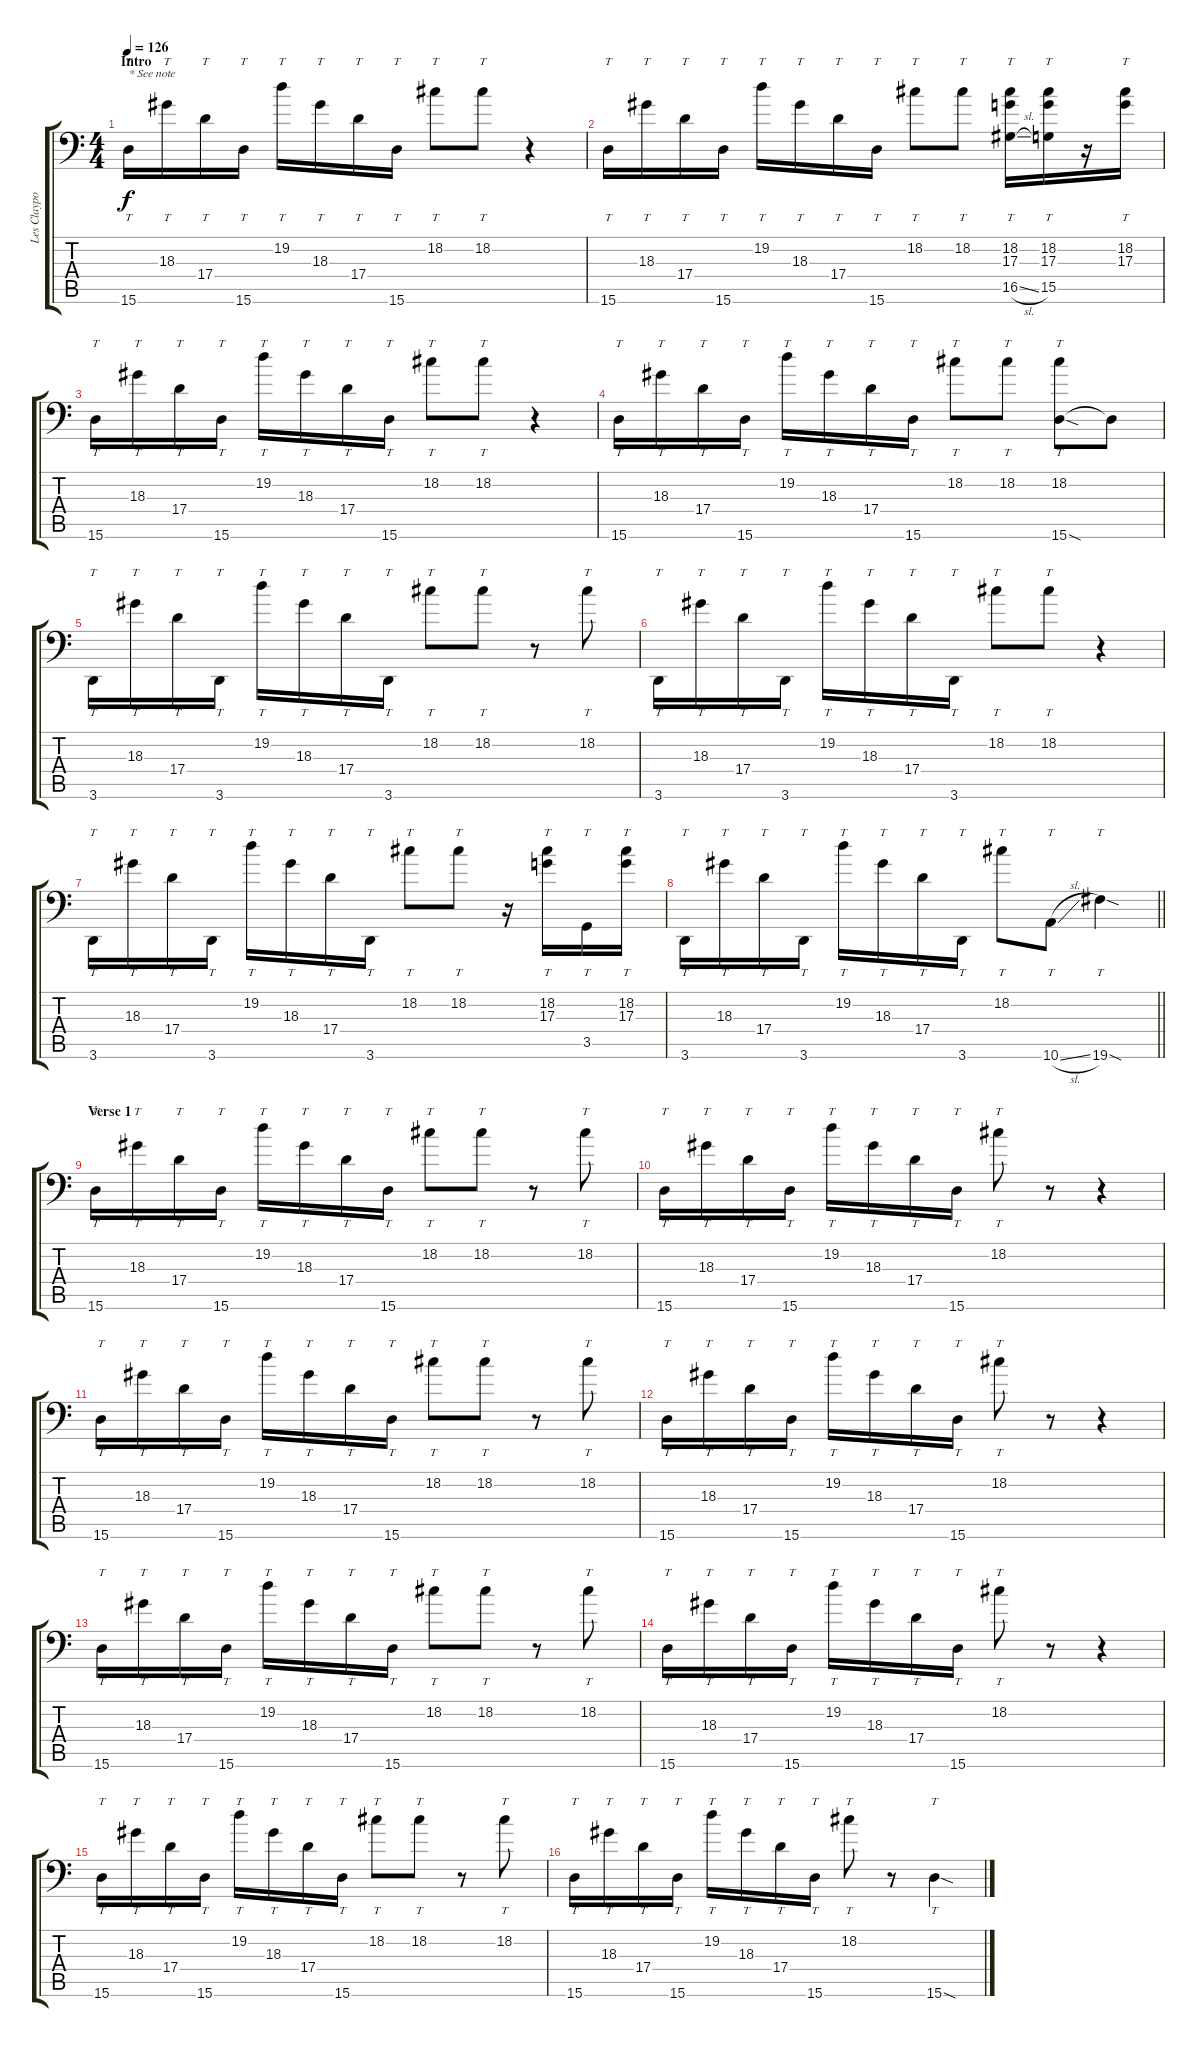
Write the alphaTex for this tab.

\track ("Les Claypool | Bass" "Les Claypo") {instrument slapbass1}
\staff {score tabs}
\tuning (C3 G2 D2 A1 E1 B0) {hide}
\ts (4 4)
\section ("" "Intro")
\tempo 126
\clef f4
\ks c
15.6.16{tt txt "* See note" dy f instrument slapbass1} 18.3.16{tt} 17.4.16{tt} 15.6.16{tt} 19.2.16{tt} 18.3.16{tt} 17.4.16{tt} 15.6.16{tt} 18.2.8{tt} 18.2.8{tt} r.4 |
15.6.16{tt} 18.3.16{tt} 17.4.16{tt} 15.6.16{tt} 19.2.16{tt} 18.3.16{tt} 17.4.16{tt} 15.6.16{tt} 18.2.8{tt} 18.2.8{tt} (18.2 17.3 16.5{sl}).16{tt} (18.2 17.3 15.5).16{tt} r.16 (18.2 17.3).16{tt} |
15.6.16{tt} 18.3.16{tt} 17.4.16{tt} 15.6.16{tt} 19.2.16{tt} 18.3.16{tt} 17.4.16{tt} 15.6.16{tt} 18.2.8{tt} 18.2.8{tt} r.4 |
15.6.16{tt} 18.3.16{tt} 17.4.16{tt} 15.6.16{tt} 19.2.16{tt} 18.3.16{tt} 17.4.16{tt} 15.6.16{tt} 18.2.8{tt} 18.2.8{tt} (18.2 15.6{sod}).8{tt} 15.6{t}.8 |
3.6.16{tt} 18.3.16{tt} 17.4.16{tt} 3.6.16{tt} 19.2.16{tt} 18.3.16{tt} 17.4.16{tt} 3.6.16{tt} 18.2.8{tt} 18.2.8{tt} r.8 18.2.8{tt} |
3.6.16{tt} 18.3.16{tt} 17.4.16{tt} 3.6.16{tt} 19.2.16{tt} 18.3.16{tt} 17.4.16{tt} 3.6.16{tt} 18.2.8{tt} 18.2.8{tt} r.4 |
3.6.16{tt} 18.3.16{tt} 17.4.16{tt} 3.6.16{tt} 19.2.16{tt} 18.3.16{tt} 17.4.16{tt} 3.6.16{tt} 18.2.8{tt} 18.2.8{tt} r.16 (18.2 17.3).16{tt} 3.5.16{tt} (18.2 17.3).16{tt} |
\barLineRight lightlight
3.6.16{tt} 18.3.16{tt} 17.4.16{tt} 3.6.16{tt} 19.2.16{tt} 18.3.16{tt} 17.4.16{tt} 3.6.16{tt} 18.2.8{tt} 10.6{sl}.8{tt} 19.6{sod}.4{tt} |
\section ("" "Verse 1")
15.6.16{tt} 18.3.16{tt} 17.4.16{tt} 15.6.16{tt} 19.2.16{tt} 18.3.16{tt} 17.4.16{tt} 15.6.16{tt} 18.2.8{tt} 18.2.8{tt} r.8 18.2.8{tt} |
15.6.16{tt} 18.3.16{tt} 17.4.16{tt} 15.6.16{tt} 19.2.16{tt} 18.3.16{tt} 17.4.16{tt} 15.6.16{tt} 18.2.8{tt} r.8 r.4 |
15.6.16{tt} 18.3.16{tt} 17.4.16{tt} 15.6.16{tt} 19.2.16{tt} 18.3.16{tt} 17.4.16{tt} 15.6.16{tt} 18.2.8{tt} 18.2.8{tt} r.8 18.2.8{tt} |
15.6.16{tt} 18.3.16{tt} 17.4.16{tt} 15.6.16{tt} 19.2.16{tt} 18.3.16{tt} 17.4.16{tt} 15.6.16{tt} 18.2.8{tt} r.8 r.4 |
15.6.16{tt} 18.3.16{tt} 17.4.16{tt} 15.6.16{tt} 19.2.16{tt} 18.3.16{tt} 17.4.16{tt} 15.6.16{tt} 18.2.8{tt} 18.2.8{tt} r.8 18.2.8{tt} |
15.6.16{tt} 18.3.16{tt} 17.4.16{tt} 15.6.16{tt} 19.2.16{tt} 18.3.16{tt} 17.4.16{tt} 15.6.16{tt} 18.2.8{tt} r.8 r.4 |
15.6.16{tt} 18.3.16{tt} 17.4.16{tt} 15.6.16{tt} 19.2.16{tt} 18.3.16{tt} 17.4.16{tt} 15.6.16{tt} 18.2.8{tt} 18.2.8{tt} r.8 18.2.8{tt} |
15.6.16{tt} 18.3.16{tt} 17.4.16{tt} 15.6.16{tt} 19.2.16{tt} 18.3.16{tt} 17.4.16{tt} 15.6.16{tt} 18.2.8{tt} r.8 15.6{sod}.4{tt}
